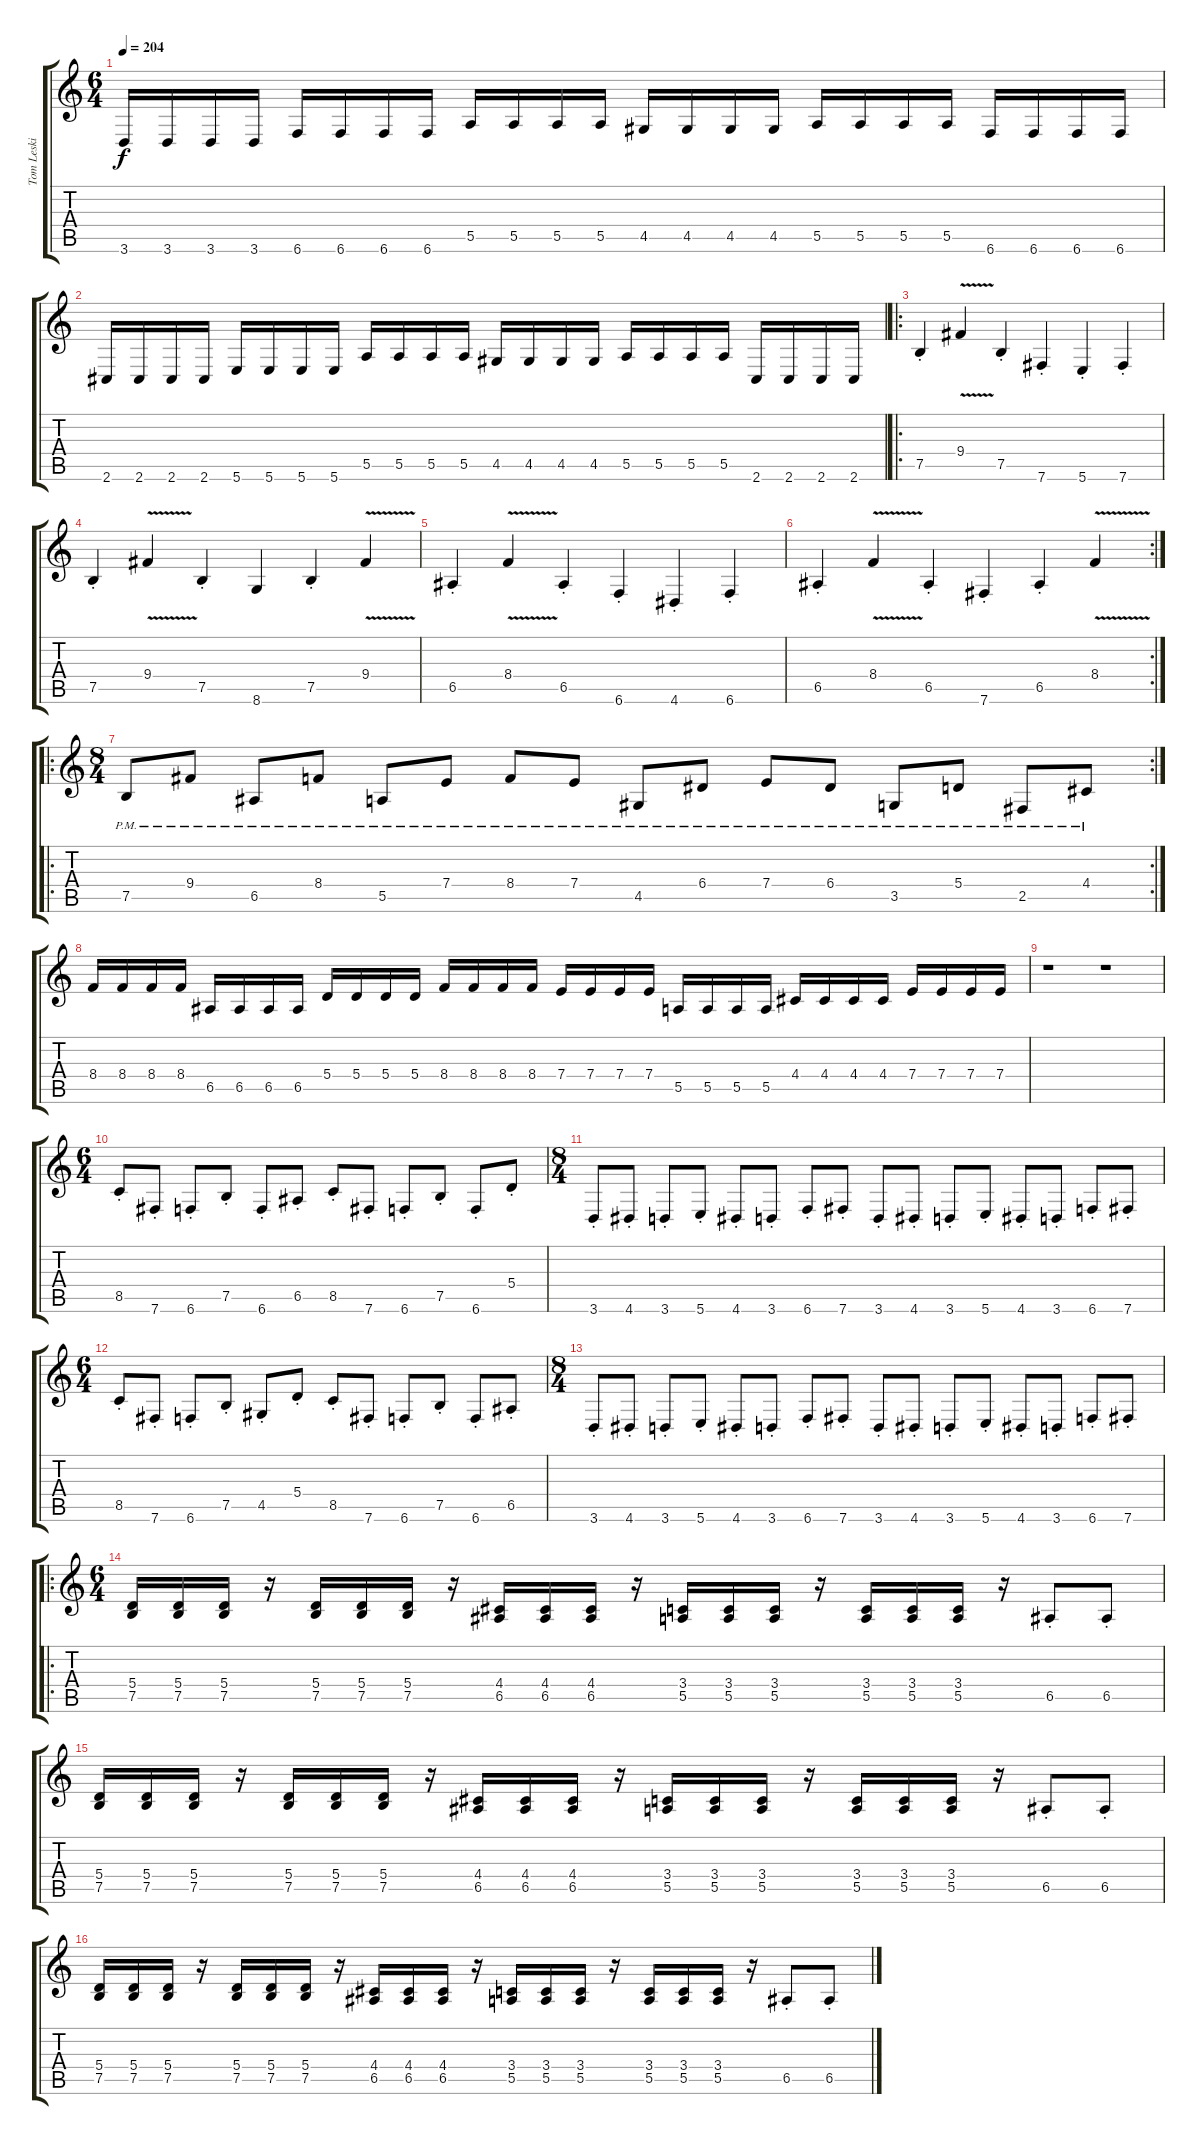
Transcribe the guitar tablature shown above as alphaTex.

\track ("Tom Leski " "Tom Leski ") {instrument distortionguitar}
\staff {score tabs}
\tuning (B3 Gb3 D3 A2 E2 B1) {hide}
\ts (6 4)
\tempo 204
\clef g2
\ks c
3.6.16{dy f} 3.6.16 3.6.16 3.6.16 6.6.16 6.6.16 6.6.16 6.6.16 5.5.16 5.5.16 5.5.16 5.5.16 4.5.16 4.5.16 4.5.16 4.5.16 5.5.16 5.5.16 5.5.16 5.5.16 6.6.16 6.6.16 6.6.16 6.6.16 |
2.6.16 2.6.16 2.6.16 2.6.16 5.6.16 5.6.16 5.6.16 5.6.16 5.5.16 5.5.16 5.5.16 5.5.16 4.5.16 4.5.16 4.5.16 4.5.16 5.5.16 5.5.16 5.5.16 5.5.16 2.6.16 2.6.16 2.6.16 2.6.16 |
\ro
7.5{st}.4{instrument distortionguitar} 9.4{v}.4{instrument guitarharmonics} 7.5{st}.4{instrument distortionguitar} 7.6{st}.4 5.6{st}.4 7.6{st}.4 |
7.5{st}.4 9.4{v}.4{instrument guitarharmonics} 7.5{st}.4{instrument distortionguitar} 8.6.4 7.5{st}.4 9.4{v}.4{instrument guitarharmonics} |
6.5{st}.4{instrument distortionguitar} 8.4{v}.4{instrument guitarharmonics} 6.5{st}.4{instrument distortionguitar} 6.6{st}.4 4.6{st}.4 6.6{st}.4 |
\rc 2
6.5{st}.4 8.4{v}.4{instrument guitarharmonics} 6.5{st}.4{instrument distortionguitar} 7.6{st}.4 6.5{st}.4 8.4{v}.4{instrument guitarharmonics} |
\ro
\rc 2
\ts (8 4)
7.5{pm}.8{instrument distortionguitar} 9.4{pm}.8 6.5{pm}.8 8.4{pm}.8 5.5{pm}.8 7.4{pm}.8 8.4{pm}.8 7.4{pm}.8 4.5{pm}.8 6.4{pm}.8 7.4{pm}.8 6.4{pm}.8 3.5{pm}.8 5.4{pm}.8 2.5{pm}.8 4.4{pm}.8 |
8.4.16 8.4.16 8.4.16 8.4.16 6.5.16 6.5.16 6.5.16 6.5.16 5.4.16 5.4.16 5.4.16 5.4.16 8.4.16 8.4.16 8.4.16 8.4.16 7.4.16 7.4.16 7.4.16 7.4.16 5.5.16 5.5.16 5.5.16 5.5.16 4.4.16 4.4.16 4.4.16 4.4.16 7.4.16 7.4.16 7.4.16 7.4.16 |
r.1 r.1 |
\ts (6 4)
8.5{st}.8 7.6{st}.8 6.6{st}.8 7.5{st}.8 6.6{st}.8 6.5{st}.8 8.5{st}.8 7.6{st}.8 6.6{st}.8 7.5{st}.8 6.6{st}.8 5.4{st}.8 |
\ts (8 4)
3.6{st}.8 4.6{st}.8 3.6{st}.8 5.6{st}.8 4.6{st}.8 3.6{st}.8 6.6{st}.8 7.6{st}.8 3.6{st}.8 4.6{st}.8 3.6{st}.8 5.6{st}.8 4.6{st}.8 3.6{st}.8 6.6{st}.8 7.6{st}.8 |
\ts (6 4)
8.5{st}.8 7.6{st}.8 6.6{st}.8 7.5{st}.8 4.5{st}.8 5.4{st}.8 8.5{st}.8 7.6{st}.8 6.6{st}.8 7.5{st}.8 6.6{st}.8 6.5{st}.8 |
\ts (8 4)
3.6{st}.8 4.6{st}.8 3.6{st}.8 5.6{st}.8 4.6{st}.8 3.6{st}.8 6.6{st}.8 7.6{st}.8 3.6{st}.8 4.6{st}.8 3.6{st}.8 5.6{st}.8 4.6{st}.8 3.6{st}.8 6.6{st}.8 7.6{st}.8 |
\ro
\ts (6 4)
(5.4 7.5).16 (5.4 7.5).16 (5.4 7.5).16 r.16 (5.4 7.5).16 (5.4 7.5).16 (5.4 7.5).16 r.16 (4.4 6.5).16 (4.4 6.5).16 (4.4 6.5).16 r.16 (3.4 5.5).16 (3.4 5.5).16 (3.4 5.5).16 r.16 (3.4 5.5).16 (3.4 5.5).16 (3.4 5.5).16 r.16 6.5{st}.8 6.5{st}.8 |
(5.4 7.5).16 (5.4 7.5).16 (5.4 7.5).16 r.16 (5.4 7.5).16 (5.4 7.5).16 (5.4 7.5).16 r.16 (4.4 6.5).16 (4.4 6.5).16 (4.4 6.5).16 r.16 (3.4 5.5).16 (3.4 5.5).16 (3.4 5.5).16 r.16 (3.4 5.5).16 (3.4 5.5).16 (3.4 5.5).16 r.16 6.5{st}.8 6.5{st}.8 |
(5.4 7.5).16 (5.4 7.5).16 (5.4 7.5).16 r.16 (5.4 7.5).16 (5.4 7.5).16 (5.4 7.5).16 r.16 (4.4 6.5).16 (4.4 6.5).16 (4.4 6.5).16 r.16 (3.4 5.5).16 (3.4 5.5).16 (3.4 5.5).16 r.16 (3.4 5.5).16 (3.4 5.5).16 (3.4 5.5).16 r.16 6.5{st}.8 6.5{st}.8
